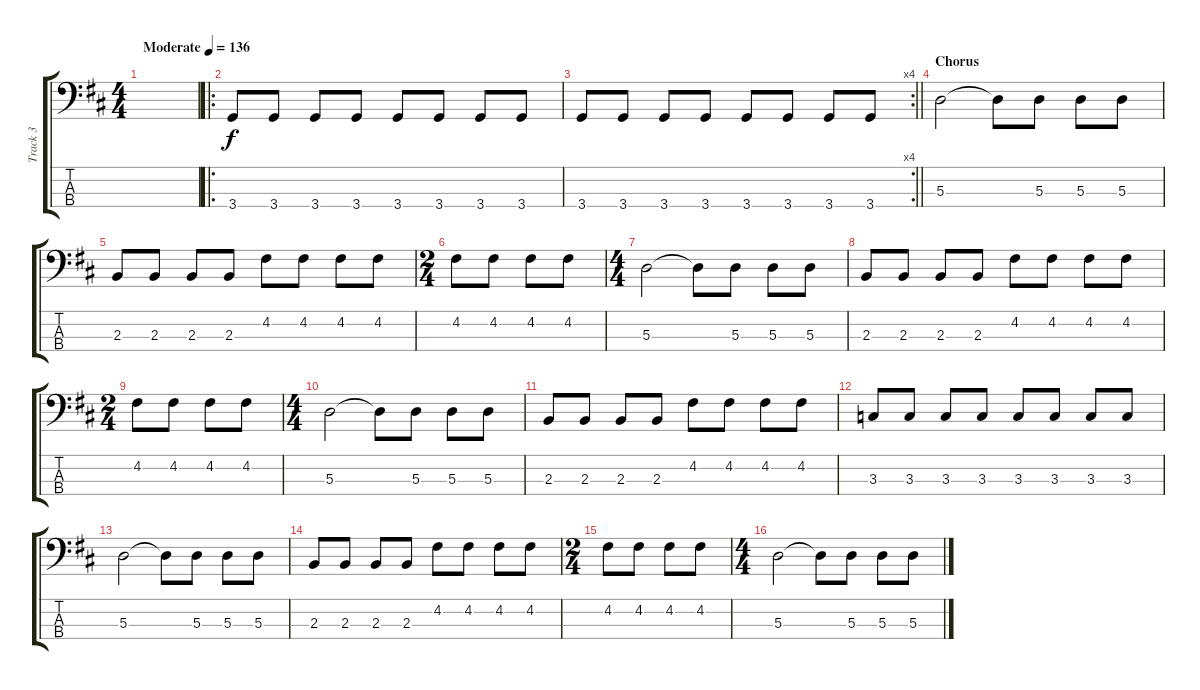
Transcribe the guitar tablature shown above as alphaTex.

\track ("Track 3" "Track 3") {instrument electricbassfinger}
\staff {score tabs}
\tuning (G2 D2 A1 E1) {hide}
\ts (4 4)
\tempo (136 "Moderate")
\clef f4
\ks d
|
\ro
3.4.8 3.4.8 3.4.8 3.4.8 3.4.8 3.4.8 3.4.8 3.4.8 |
\rc 4
\barLineRight lightlight
3.4.8 3.4.8 3.4.8 3.4.8 3.4.8 3.4.8 3.4.8 3.4.8 |
\section ("" "Chorus")
5.3.2 5.3{t}.8 5.3.8 5.3.8 5.3.8 |
2.3.8 2.3.8 2.3.8 2.3.8 4.2.8 4.2.8 4.2.8 4.2.8 |
\ts (2 4)
4.2.8 4.2.8 4.2.8 4.2.8 |
\ts (4 4)
5.3.2 5.3{t}.8 5.3.8 5.3.8 5.3.8 |
2.3.8 2.3.8 2.3.8 2.3.8 4.2.8 4.2.8 4.2.8 4.2.8 |
\ts (2 4)
4.2.8 4.2.8 4.2.8 4.2.8 |
\ts (4 4)
5.3.2 5.3{t}.8 5.3.8 5.3.8 5.3.8 |
2.3.8 2.3.8 2.3.8 2.3.8 4.2.8 4.2.8 4.2.8 4.2.8 |
3.3.8 3.3.8 3.3.8 3.3.8 3.3.8 3.3.8 3.3.8 3.3.8 |
5.3.2 5.3{t}.8 5.3.8 5.3.8 5.3.8 |
2.3.8 2.3.8 2.3.8 2.3.8 4.2.8 4.2.8 4.2.8 4.2.8 |
\ts (2 4)
4.2.8 4.2.8 4.2.8 4.2.8 |
\ts (4 4)
5.3.2 5.3{t}.8 5.3.8 5.3.8 5.3.8
